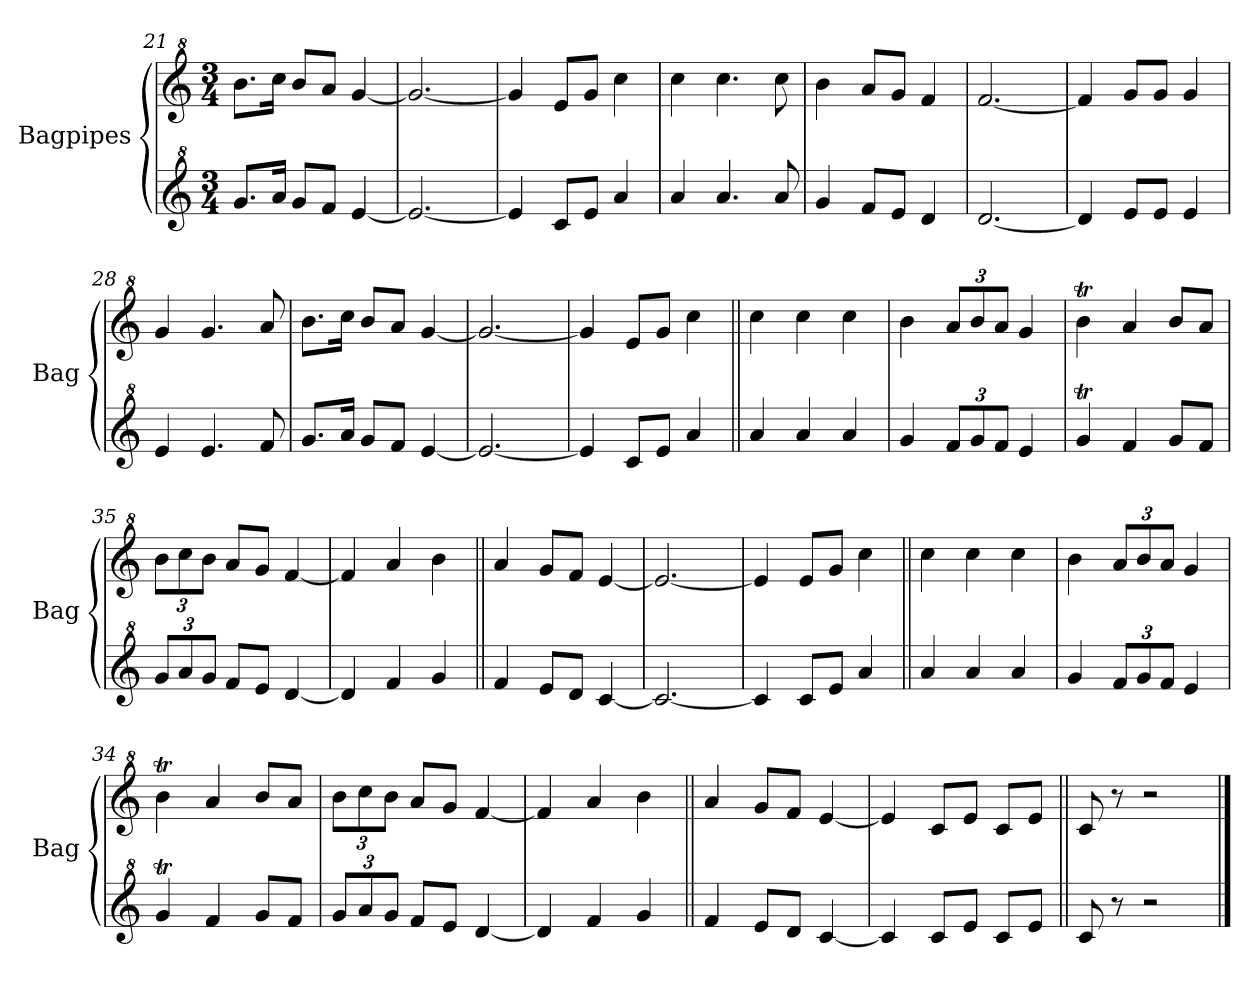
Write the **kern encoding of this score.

**kern	**kern
*part2	*part1
*staff2	*staff1
*I"Bagpipes	*I"Bagpipes
*I'Bag	*I'Bag
*clefG^2	*clefG^2
*k[]	*k[]
*C:	*C:
*M3/4	*M3/4
=21	=21
8.gg/L	8.bb\L
16aa/Jk	16ccc\Jk
8gg/L	8bb/L
8ff/J	8aa/J
[4ee/	[4gg/
=22	=22
2.ee/_	2.gg/_
=23	=23
4ee/]	4gg/]
8cc/L	8ee/L
8ee/J	8gg/J
4aa/	4ccc\
=24	=24
4aa/	4ccc\
4.aa/	4.ccc\
8aa/	8ccc\
=25	=25
4gg/	4bb\
8ff/L	8aa/L
8ee/J	8gg/J
4dd/	4ff/
!!LO:LB:g=z
=26	=26
[2.dd/	[2.ff/
=27	=27
4dd/]	4ff/]
8ee/L	8gg/L
8ee/J	8gg/J
4ee/	4gg/
=28	=28
4ee/	4gg/
4.ee/	4.gg/
8ff/	8aa/
=29	=29
8.gg/L	8.bb\L
16aa/Jk	16ccc\Jk
8gg/L	8bb/L
8ff/J	8aa/J
[4ee/	[4gg/
=30	=30
2.ee/_	2.gg/_
=31	=31
4ee/]	4gg/]
8cc/L	8ee/L
8ee/J	8gg/J
4aa/	4ccc\
=32||	=32||
4aa/	4ccc\
4aa/	4ccc\
4aa/	4ccc\
=33	=33
4gg/	4bb\
*Xbrackettup	*Xbrackettup
12ff/L	12aa/L
12gg/	12bb/
12ff/J	12aa/J
4ee/	4gg/
=34	=34
4ggT/	4bbt\
4ff/	4aa/
8gg/L	8bb/L
8ff/J	8aa/J
=35	=35
12gg/L	12bb\L
12aa/	12ccc\
12gg/J	12bb\J
8ff/L	8aa/L
8ee/J	8gg/J
[4dd/	[4ff/
!!LO:LB:g=z
=36	=36
4dd/]	4ff/]
4ff/	4aa/
4gg/	4bb\
=37||	=37||
4ff/	4aa/
8ee/L	8gg/L
8dd/J	8ff/J
[4cc/	[4ee/
=38	=38
2.cc/_	2.ee/_
=39	=39
4cc/]	4ee/]
8cc/L	8ee/L
8ee/J	8gg/J
4aa/	4ccc\
=32||	=32||
4aa/	4ccc\
4aa/	4ccc\
4aa/	4ccc\
=33	=33
4gg/	4bb\
12ff/L	12aa/L
12gg/	12bb/
12ff/J	12aa/J
4ee/	4gg/
=34	=34
4ggT/	4bbt\
4ff/	4aa/
8gg/L	8bb/L
8ff/J	8aa/J
=35	=35
12gg/L	12bb\L
12aa/	12ccc\
12gg/J	12bb\J
8ff/L	8aa/L
8ee/J	8gg/J
[4dd/	[4ff/
!!LO:LB:g=z
=36	=36
4dd/]	4ff/]
4ff/	4aa/
4gg/	4bb\
=40||	=40||
4ff/	4aa/
8ee/L	8gg/L
8dd/J	8ff/J
[4cc/	[4ee/
=41	=41
4cc/]	4ee/]
8cc/L	8cc/L
8ee/J	8ee/J
8cc/L	8cc/L
8ee/J	8ee/J
=42||	=42||
8cc/	8cc/
8r	8r
2r	2r
==	==
*-	*-
